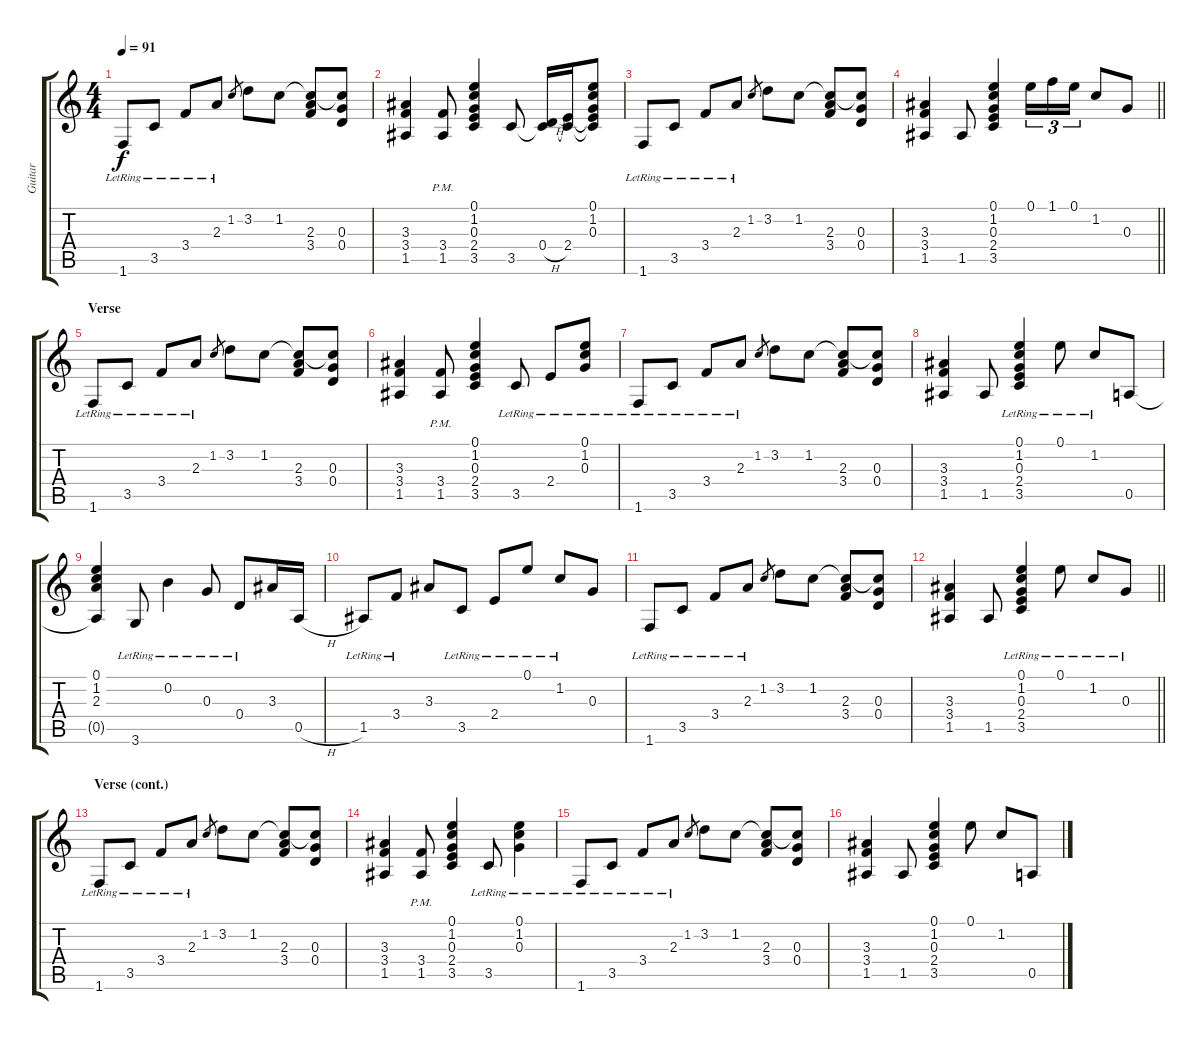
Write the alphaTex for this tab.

\track ("Guitar" "Guitar") {instrument electricguitarclean}
\staff {score tabs}
\tuning (E4 B3 G3 D3 A2 E2) {hide}
\ts (4 4)
\tempo 91
\clef g2
\ks c
1.6{lr}.8{dy f instrument electricguitarclean} 3.5{lr}.8 3.4{lr}.8 2.3{lr}.8 1.2.8{gr} 3.2.8 1.2.8 (1.2{t} 2.3 3.4).8 (1.2{t} 0.3 0.4).8 |
(3.3 3.4 1.5).4 (3.4{pm} 1.5{pm}).8 (0.1 1.2 0.3 2.4 3.5).4 3.5.8 (0.4{h} 3.5{t}).16 (2.4 3.5{t}).16 (0.1 1.2 0.3 2.4{t} 3.5{t}).8 |
1.6{lr}.8 3.5{lr}.8 3.4{lr}.8 2.3{lr}.8 1.2.8{gr} 3.2.8 1.2.8 (1.2{t} 2.3 3.4).8 (1.2{t} 0.3 0.4).8 |
\barLineRight lightlight
(3.3 3.4 1.5).4 1.5.8 (0.1 1.2 0.3 2.4 3.5).4 0.1.16{tu (3 2)} 1.1.16{tu (3 2)} 0.1.16{tu (3 2)} 1.2.8 0.3.8 |
\section ("" "Verse")
1.6{lr}.8 3.5{lr}.8 3.4{lr}.8 2.3{lr}.8 1.2.8{gr} 3.2.8 1.2.8 (1.2{t} 2.3 3.4).8 (1.2{t} 0.3 0.4).8 |
(3.3 3.4 1.5).4 (3.4{pm} 1.5{pm}).8 (0.1 1.2 0.3 2.4 3.5).4 3.5{lr}.8 2.4{lr}.8 (0.1 1.2{lr} 0.3{lr}).8 |
1.6{lr}.8 3.5{lr}.8 3.4{lr}.8 2.3{lr}.8 1.2.8{gr} 3.2.8 1.2.8 (1.2{t} 2.3 3.4).8 (1.2{t} 0.3 0.4).8 |
(3.3 3.4 1.5).4 1.5.8 (0.1{lr} 1.2{lr} 0.3{lr} 2.4{lr} 3.5{lr}).4 0.1{lr}.8 1.2{lr}.8 0.5.8 |
(0.1 1.2 2.3 0.5{t}).4 3.6{lr}.8 0.2{lr}.4 0.3{lr}.8 0.4{lr}.8 3.3.16 0.5{h}.16 |
1.5{lr}.8 3.4{lr}.8 3.3.8 3.5{lr}.8 2.4{lr}.8 0.1{lr}.8 1.2{lr}.8 0.3.8 |
1.6{lr}.8 3.5{lr}.8 3.4{lr}.8 2.3{lr}.8 1.2.8{gr} 3.2.8 1.2.8 (1.2{t} 2.3 3.4).8 (1.2{t} 0.3 0.4).8 |
\barLineRight lightlight
(3.3 3.4 1.5).4 1.5.8 (0.1{lr} 1.2{lr} 0.3{lr} 2.4{lr} 3.5{lr}).4 0.1{lr}.8 1.2{lr}.8 0.3{lr}.8 |
\section ("" "Verse (cont.)")
1.6{lr}.8 3.5{lr}.8 3.4{lr}.8 2.3{lr}.8 1.2.8{gr} 3.2.8 1.2.8 (1.2{t} 2.3 3.4).8 (1.2{t} 0.3 0.4).8 |
(3.3 3.4 1.5).4 (3.4{pm} 1.5{pm}).8 (0.1 1.2 0.3 2.4 3.5).4 3.5{lr}.8 (0.1 1.2{lr} 0.3{lr}).4 |
1.6{lr}.8 3.5{lr}.8 3.4{lr}.8 2.3{lr}.8 1.2.8{gr} 3.2.8 1.2.8 (1.2{t} 2.3 3.4).8 (1.2{t} 0.3 0.4).8 |
(3.3 3.4 1.5).4 1.5.8 (0.1 1.2 0.3 2.4 3.5).4 0.1.8 1.2.8 0.5.8
